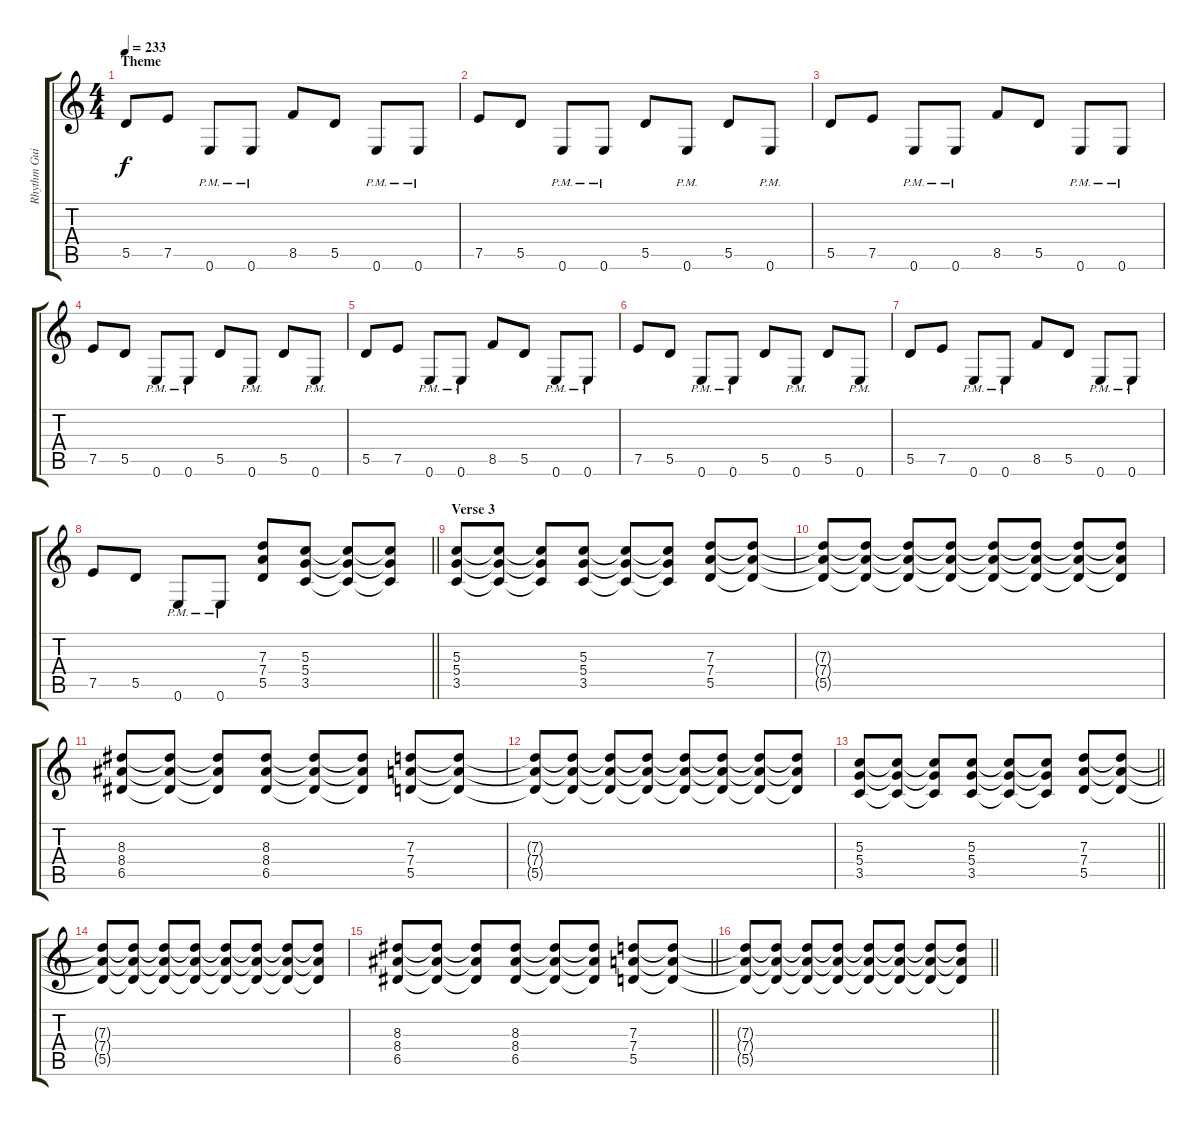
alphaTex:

\track ("Rhythm Guitar" "Rhythm Gui") {instrument overdrivenguitar}
\staff {score tabs}
\tuning (E4 B3 G3 D3 A2 E2) {hide}
\ts (4 4)
\section ("" "Theme")
\tempo 233
\clef g2
\ks c
5.5.8{dy f} 7.5.8 0.6{pm}.8 0.6{pm}.8 8.5.8 5.5.8 0.6{pm}.8 0.6{pm}.8 |
7.5.8 5.5.8 0.6{pm}.8 0.6{pm}.8 5.5.8 0.6{pm}.8 5.5.8 0.6{pm}.8 |
5.5.8 7.5.8 0.6{pm}.8 0.6{pm}.8 8.5.8 5.5.8 0.6{pm}.8 0.6{pm}.8 |
7.5.8 5.5.8 0.6{pm}.8 0.6{pm}.8 5.5.8 0.6{pm}.8 5.5.8 0.6{pm}.8 |
5.5.8 7.5.8 0.6{pm}.8 0.6{pm}.8 8.5.8 5.5.8 0.6{pm}.8 0.6{pm}.8 |
7.5.8 5.5.8 0.6{pm}.8 0.6{pm}.8 5.5.8 0.6{pm}.8 5.5.8 0.6{pm}.8 |
5.5.8 7.5.8 0.6{pm}.8 0.6{pm}.8 8.5.8 5.5.8 0.6{pm}.8 0.6{pm}.8 |
\barLineRight lightlight
7.5.8 5.5.8 0.6{pm}.8 0.6{pm}.8 (7.3 7.4 5.5).8 (5.3 5.4 3.5).8 (5.3{t} 5.4{t} 3.5{t}).8 (5.3{t} 5.4{t} 3.5{t}).8 |
\section ("" "Verse 3")
(5.3 5.4 3.5).8 (5.3{t} 5.4{t} 3.5{t}).8 (5.3{t} 5.4{t} 3.5{t}).8 (5.3 5.4 3.5).8 (5.3{t} 5.4{t} 3.5{t}).8 (5.3{t} 5.4{t} 3.5{t}).8 (7.3 7.4 5.5).8 (7.3{t} 7.4{t} 5.5{t}).8 |
(7.3{t} 7.4{t} 5.5{t}).8 (7.3{t} 7.4{t} 5.5{t}).8 (7.3{t} 7.4{t} 5.5{t}).8 (7.3{t} 7.4{t} 5.5{t}).8 (7.3{t} 7.4{t} 5.5{t}).8 (7.3{t} 7.4{t} 5.5{t}).8 (7.3{t} 7.4{t} 5.5{t}).8 (7.3{t} 7.4{t} 5.5{t}).8 |
(8.3 8.4 6.5).8 (8.3{t} 8.4{t} 6.5{t}).8 (8.3{t} 8.4{t} 6.5{t}).8 (8.3 8.4 6.5).8 (8.3{t} 8.4{t} 6.5{t}).8 (8.3{t} 8.4{t} 6.5{t}).8 (7.3 7.4 5.5).8 (7.3{t} 7.4{t} 5.5{t}).8 |
(7.3{t} 7.4{t} 5.5{t}).8 (7.3{t} 7.4{t} 5.5{t}).8 (7.3{t} 7.4{t} 5.5{t}).8 (7.3{t} 7.4{t} 5.5{t}).8 (7.3{t} 7.4{t} 5.5{t}).8 (7.3{t} 7.4{t} 5.5{t}).8 (7.3{t} 7.4{t} 5.5{t}).8 (7.3{t} 7.4{t} 5.5{t}).8 |
\barLineRight lightlight
(5.3 5.4 3.5).8 (5.3{t} 5.4{t} 3.5{t}).8 (5.3{t} 5.4{t} 3.5{t}).8 (5.3 5.4 3.5).8 (5.3{t} 5.4{t} 3.5{t}).8 (5.3{t} 5.4{t} 3.5{t}).8 (7.3 7.4 5.5).8 (7.3{t} 7.4{t} 5.5{t}).8 |
(7.3{t} 7.4{t} 5.5{t}).8 (7.3{t} 7.4{t} 5.5{t}).8 (7.3{t} 7.4{t} 5.5{t}).8 (7.3{t} 7.4{t} 5.5{t}).8 (7.3{t} 7.4{t} 5.5{t}).8 (7.3{t} 7.4{t} 5.5{t}).8 (7.3{t} 7.4{t} 5.5{t}).8 (7.3{t} 7.4{t} 5.5{t}).8 |
\barLineRight lightlight
(8.3 8.4 6.5).8 (8.3{t} 8.4{t} 6.5{t}).8 (8.3{t} 8.4{t} 6.5{t}).8 (8.3 8.4 6.5).8 (8.3{t} 8.4{t} 6.5{t}).8 (8.3{t} 8.4{t} 6.5{t}).8 (7.3 7.4 5.5).8 (7.3{t} 7.4{t} 5.5{t}).8 |
\barLineRight lightlight
(7.3{t} 7.4{t} 5.5{t}).8 (7.3{t} 7.4{t} 5.5{t}).8 (7.3{t} 7.4{t} 5.5{t}).8 (7.3{t} 7.4{t} 5.5{t}).8 (7.3{t} 7.4{t} 5.5{t}).8 (7.3{t} 7.4{t} 5.5{t}).8 (7.3{t} 7.4{t} 5.5{t}).8 (7.3{t} 7.4{t} 5.5{t}).8
